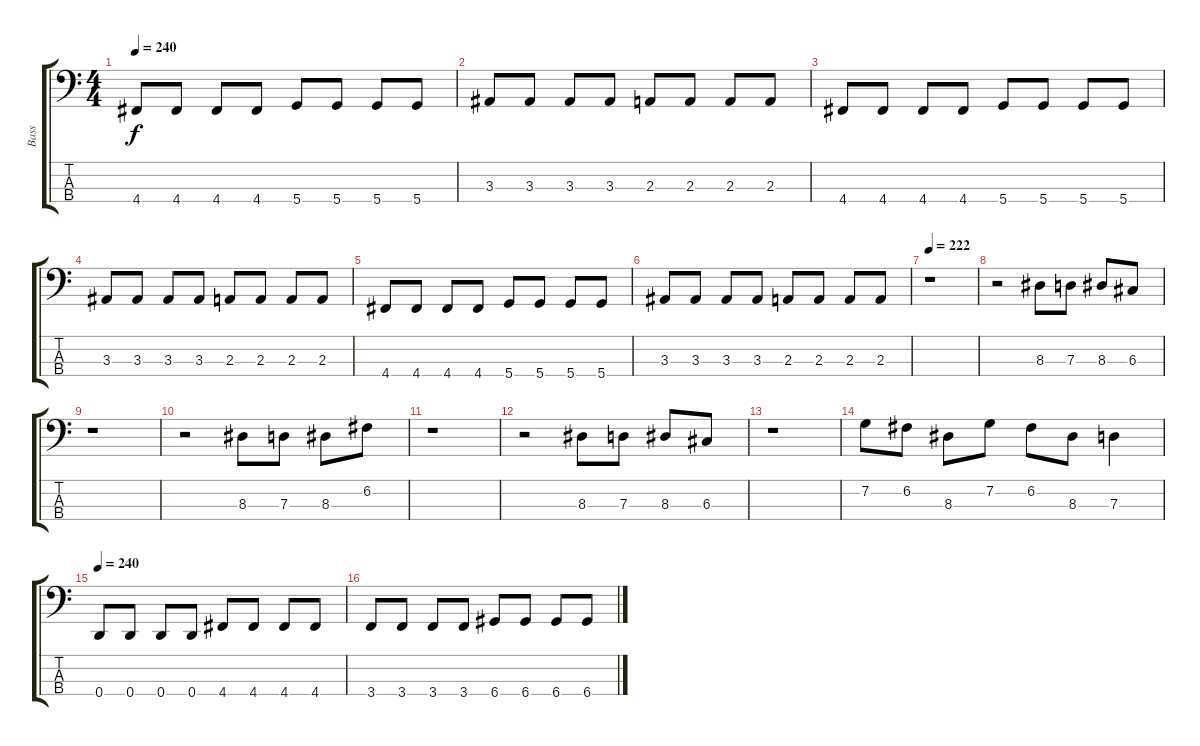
\track ("Bass" "Bass") {instrument electricbasspick}
\staff {score tabs}
\tuning (F2 C2 G1 D1) {hide}
\ts (4 4)
\tempo 240
\clef f4
\ks c
4.4.8{dy f} 4.4.8 4.4.8 4.4.8 5.4.8 5.4.8 5.4.8 5.4.8 |
3.3.8 3.3.8 3.3.8 3.3.8 2.3.8 2.3.8 2.3.8 2.3.8 |
4.4.8 4.4.8 4.4.8 4.4.8 5.4.8 5.4.8 5.4.8 5.4.8 |
3.3.8 3.3.8 3.3.8 3.3.8 2.3.8 2.3.8 2.3.8 2.3.8 |
4.4.8 4.4.8 4.4.8 4.4.8 5.4.8 5.4.8 5.4.8 5.4.8 |
3.3.8 3.3.8 3.3.8 3.3.8 2.3.8 2.3.8 2.3.8 2.3.8 |
\tempo 222
r.1 |
r.2 8.3.8 7.3.8 8.3.8 6.3.8 |
r.1 |
r.2 8.3.8 7.3.8 8.3.8 6.2.8 |
r.1 |
r.2 8.3.8 7.3.8 8.3.8 6.3.8 |
r.1 |
7.2.8 6.2.8 8.3.8 7.2.8 6.2.8 8.3.8 7.3.4 |
\tempo 240
0.4.8 0.4.8 0.4.8 0.4.8 4.4.8 4.4.8 4.4.8 4.4.8 |
3.4.8 3.4.8 3.4.8 3.4.8 6.4.8 6.4.8 6.4.8 6.4.8
